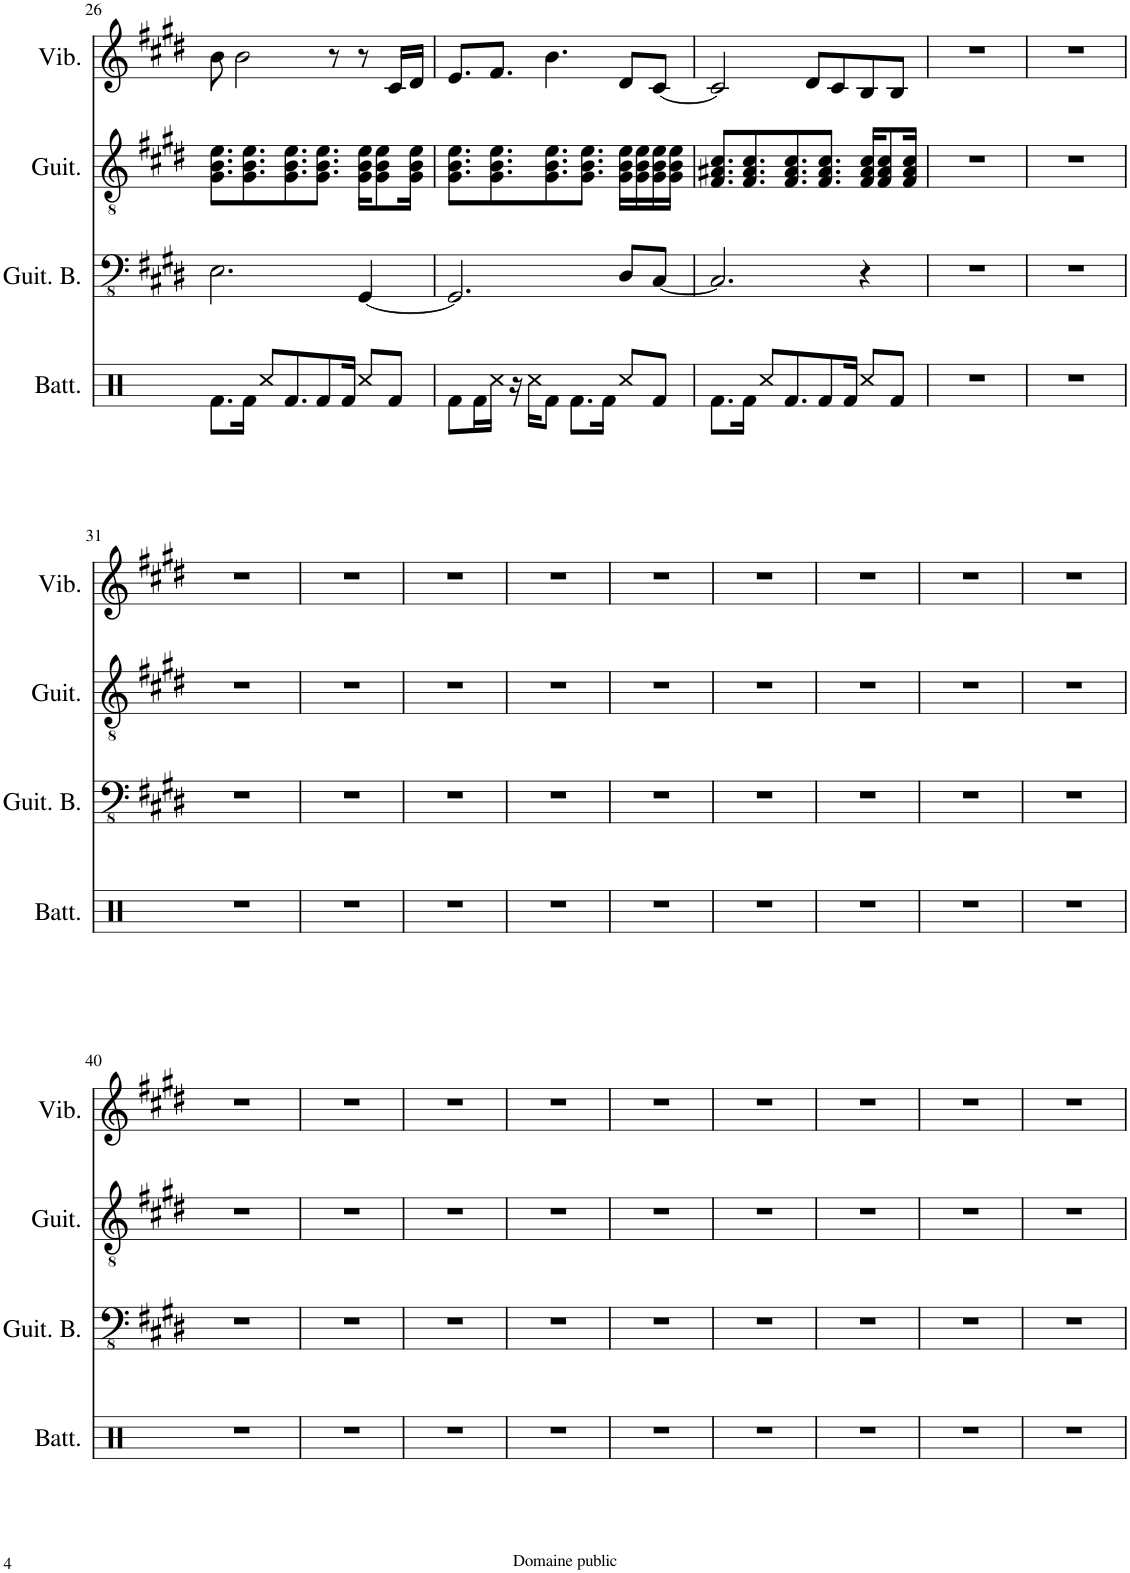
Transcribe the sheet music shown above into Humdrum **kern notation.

**kern	**kern	**kern	**kern
*part4	*part3	*part2	*part1
*staff4	*staff3	*staff2	*staff1
*I"Batterie	*I"Guitare basse	*I"Guitare classique	*I"Vibraphone
*I'Batt.	*I'Guit. B.	*I'Guit.	*I'Vib.
!!LO:PB:g=z
*clefX	*clefFv4	*clefGv2	*clefG2
*k[]	*k[f#c#g#d#]	*k[f#c#g#d#]	*k[f#c#g#d#]
*M4/4	*M4/4	*M4/4	*M4/4
=26	=26	=26	=26
8.Rf\L	2.EE\	8.G#\ 8.B\ 8.e\L	8b\
.	.	.	2b\
16Rf\Jk	.	8.G#\ 8.B\ 8.e\	.
8Rcc/L	.	.	.
8.Rf/	.	8.G#\ 8.B\ 8.e\	.
8Rf/	.	8.G#\ 8.B\ 8.e\J	.
.	.	.	8r
16Rf/Jk	.	.	.
8Rcc/L	[4GGG#/	16G#\ 16B\ 16e\KL	8r
.	.	8G#\ 8B\ 8e\	.
8Rf/J	.	.	16c#/LL
.	.	16G#\ 16B\ 16e\Jk	16d#/JJ
=27	=27	=27	=27
8Rf\L	2.GGG#/]	8.G#\ 8.B\ 8.e\L	8.e/L
16Rf\L	.	.	.
16Rcc\JJ	.	8.G#\ 8.B\ 8.e\	8.f#/J
16r	.	.	.
16Rcc\KL	.	.	.
8Rf\J	.	8.G#\ 8.B\ 8.e\	4.b\
8.Rf\L	.	.	.
.	.	8.G#\ 8.B\ 8.e\J	.
16Rf\Jk	.	.	.
8Rcc/L	8DD#/L	16G#\ 16B\ 16e\LL	8d#/L
.	.	16G#\ 16B\ 16e\	.
8Rf/J	[8CC#/J	16G#\ 16B\ 16e\	[8c#/J
.	.	16G#\ 16B\ 16e\JJ	.
=28	=28	=28	=28
8.Rf\L	2.CC#/]	8.F#/ 8.A#X/ 8.c#/L	2c#/]
16Rf\Jk	.	8.F#/ 8.A#/ 8.c#/	.
8Rcc/L	.	.	.
8.Rf/	.	8.F#/ 8.A#/ 8.c#/	.
.	.	.	8d#/L
8Rf/	.	8.F#/ 8.A#/ 8.c#/J	.
.	.	.	8c#/
16Rf/Jk	.	.	.
8Rcc/L	4r	16F#/ 16A#/ 16c#/KL	8B/
.	.	8F#/ 8A#/ 8c#/	.
8Rf/J	.	.	8B/J
.	.	16F#/ 16A#/ 16c#/Jk	.
=29	=29	=29	=29
1r	1r	1r	1r
=30	=30	=30	=30
1r	1r	1r	1r
!!LO:LB:g=z
=31	=31	=31	=31
1r	1r	1r	1r
=32	=32	=32	=32
1r	1r	1r	1r
=33	=33	=33	=33
1r	1r	1r	1r
=34	=34	=34	=34
1r	1r	1r	1r
=35	=35	=35	=35
1r	1r	1r	1r
=36	=36	=36	=36
1r	1r	1r	1r
=37	=37	=37	=37
1r	1r	1r	1r
=38	=38	=38	=38
1r	1r	1r	1r
=39	=39	=39	=39
1r	1r	1r	1r
!!LO:LB:g=z
=40	=40	=40	=40
1r	1r	1r	1r
=41	=41	=41	=41
1r	1r	1r	1r
=42	=42	=42	=42
1r	1r	1r	1r
=43	=43	=43	=43
1r	1r	1r	1r
=44	=44	=44	=44
1r	1r	1r	1r
=45	=45	=45	=45
1r	1r	1r	1r
=46	=46	=46	=46
1r	1r	1r	1r
=47	=47	=47	=47
1r	1r	1r	1r
=48	=48	=48	=48
1r	1r	1r	1r
=	=	=	=
*-	*-	*-	*-
